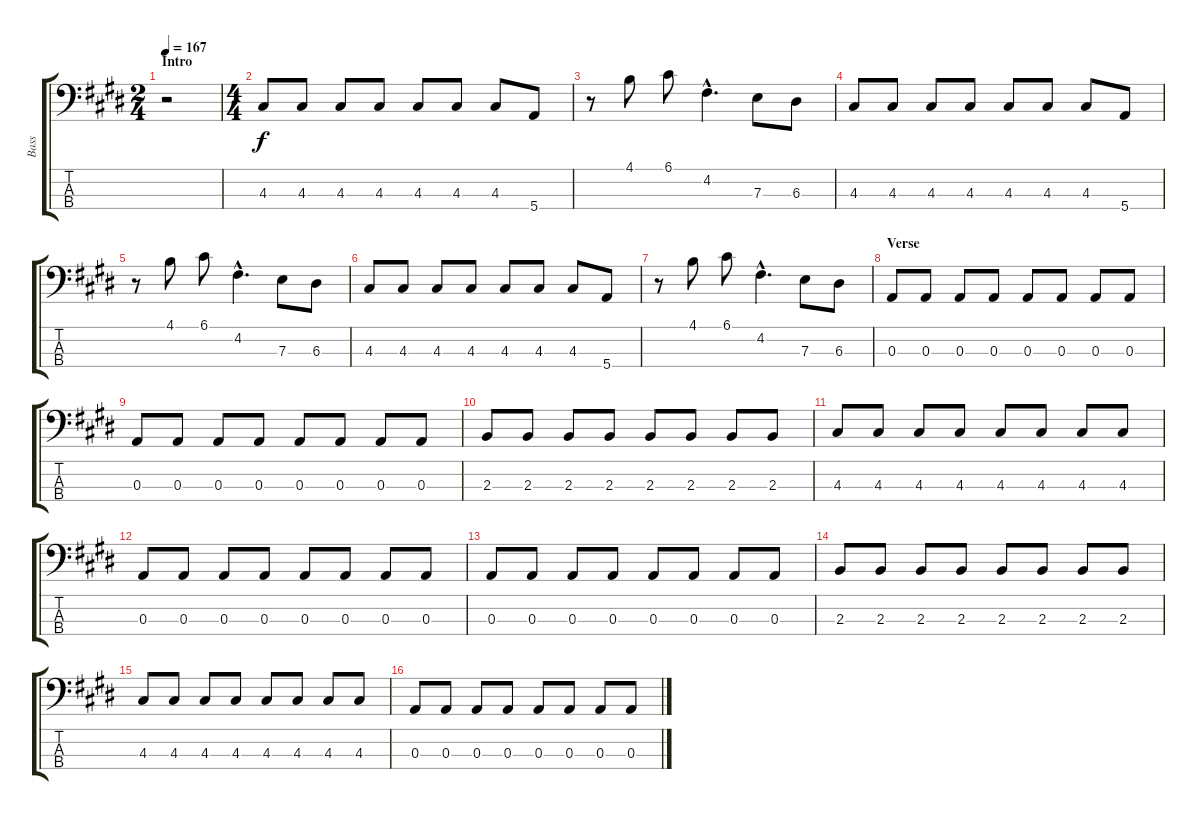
\track ("Bass" "Bass") {instrument electricbassfinger}
\staff {score tabs}
\tuning (G2 D2 A1 E1) {hide}
\ts (2 4)
\section ("" "Intro")
\tempo 167
\clef f4
\ks e
r.2{dy f instrument electricbassfinger} |
\ts (4 4)
4.3.8 4.3.8 4.3.8 4.3.8 4.3.8 4.3.8 4.3.8 5.4.8 |
r.8 4.1.8 6.1.8 4.2{hac}.4{d} 7.3.8 6.3.8 |
4.3.8 4.3.8 4.3.8 4.3.8 4.3.8 4.3.8 4.3.8 5.4.8 |
r.8 4.1.8 6.1.8 4.2{hac}.4{d} 7.3.8 6.3.8 |
4.3.8 4.3.8 4.3.8 4.3.8 4.3.8 4.3.8 4.3.8 5.4.8 |
r.8 4.1.8 6.1.8 4.2{hac}.4{d} 7.3.8 6.3.8 |
\section ("" "Verse")
0.3.8 0.3.8 0.3.8 0.3.8 0.3.8 0.3.8 0.3.8 0.3.8 |
0.3.8 0.3.8 0.3.8 0.3.8 0.3.8 0.3.8 0.3.8 0.3.8 |
2.3.8 2.3.8 2.3.8 2.3.8 2.3.8 2.3.8 2.3.8 2.3.8 |
4.3.8 4.3.8 4.3.8 4.3.8 4.3.8 4.3.8 4.3.8 4.3.8 |
0.3.8 0.3.8 0.3.8 0.3.8 0.3.8 0.3.8 0.3.8 0.3.8 |
0.3.8 0.3.8 0.3.8 0.3.8 0.3.8 0.3.8 0.3.8 0.3.8 |
2.3.8 2.3.8 2.3.8 2.3.8 2.3.8 2.3.8 2.3.8 2.3.8 |
4.3.8 4.3.8 4.3.8 4.3.8 4.3.8 4.3.8 4.3.8 4.3.8 |
0.3.8 0.3.8 0.3.8 0.3.8 0.3.8 0.3.8 0.3.8 0.3.8
